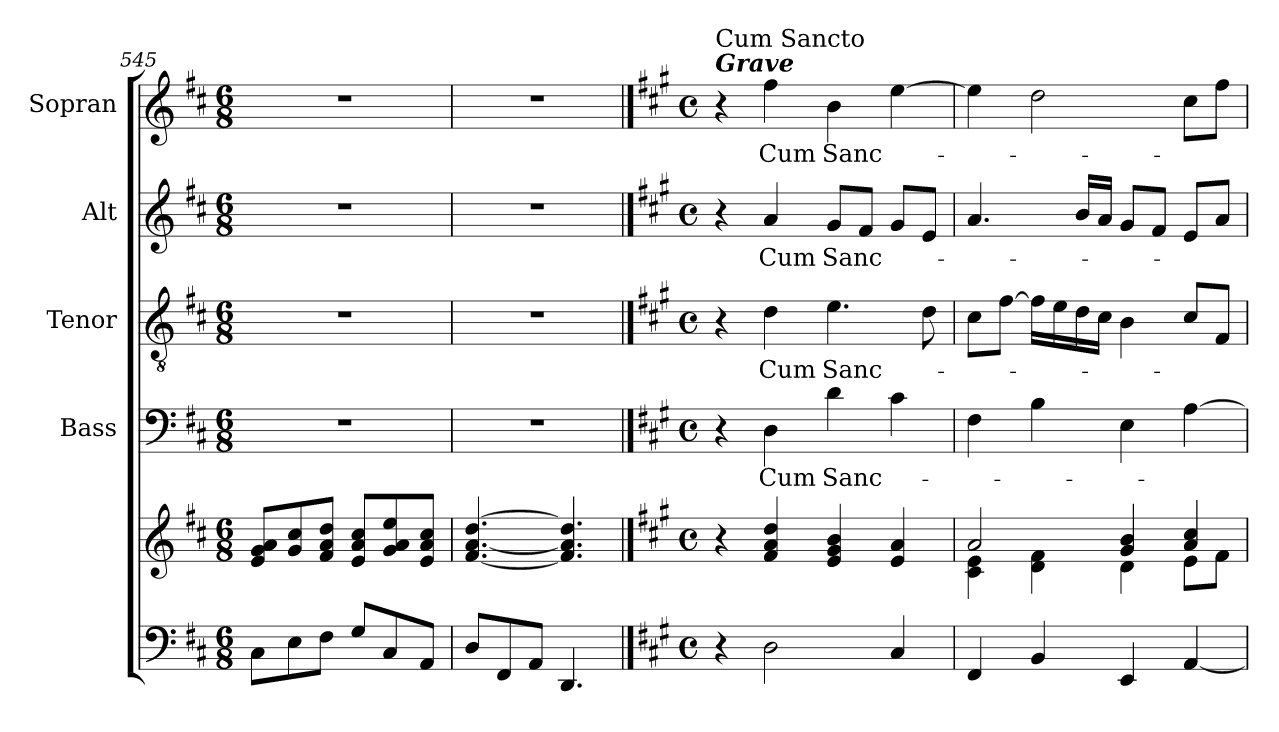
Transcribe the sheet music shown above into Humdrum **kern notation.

**kern	**kern	**kern	**text	**kern	**text	**kern	**text	**kern	**text
*part5	*part5	*part4	*part4	*part3	*part3	*part2	*part2	*part1	*part1
*staff6	*staff5	*staff4	*staff4	*staff3	*staff3	*staff2	*staff2	*staff1	*staff1
*	*	*I"Bass	*	*I"Tenor	*	*I"Alt	*	*I"Sopran	*
*	*	*I'B.	*	*I'T.	*	*I'A.	*	*I'S.	*
*clefF4	*clefG2	*clefF4	*	*clefGv2	*	*clefG2	*	*clefG2	*
*k[f#c#]	*k[f#c#]	*k[f#c#]	*	*k[f#c#]	*	*k[f#c#]	*	*k[f#c#]	*
*D:	*D:	*D:	*	*D:	*	*D:	*	*D:	*
*M6/8	*M6/8	*M6/8	*	*M6/8	*	*M6/8	*	*M6/8	*
=545	=545	=545	=545	=545	=545	=545	=545	=545	=545
8C#\L	8e/ 8g/ 8a/L	2.r	.	2.r	.	2.r	.	2.r	.
8E\	8g/ 8cc#/	.	.	.	.	.	.	.	.
8F#\J	8f#/ 8a/ 8dd/J	.	.	.	.	.	.	.	.
8G/L	8e/ 8a/ 8cc#/L	.	.	.	.	.	.	.	.
8C#/	8g/ 8a/ 8ee/	.	.	.	.	.	.	.	.
8AA/J	8e/ 8a/ 8cc#/J	.	.	.	.	.	.	.	.
=546	=546	=546	=546	=546	=546	=546	=546	=546	=546
8D/L	[4.f#/ [4.a/ [4.dd/	2.r	.	2.r	.	2.r	.	2.r	.
8FF#/	.	.	.	.	.	.	.	.	.
8AA/J	.	.	.	.	.	.	.	.	.
4.DD/	4.f#/] 4.a/] 4.dd/]	.	.	.	.	.	.	.	.
!!LO:PB:g=z
==547	==547	==547	==547	==547	==547	==547	==547	==547	==547
*k[f#c#g#]	*k[f#c#g#]	*k[f#c#g#]	*	*k[f#c#g#]	*	*k[f#c#g#]	*	*k[f#c#g#]	*
*A:	*A:	*A:	*	*A:	*	*A:	*	*A:	*
*M4/4	*M4/4	*M4/4	*	*M4/4	*	*M4/4	*	*M4/4	*
*met(c)	*met(c)	*met(c)	*	*met(c)	*	*met(c)	*	*met(c)	*
!	!	!	!	!	!	!	!	!LO:TX:a:Bi:t=Grave	!
!	!	!	!	!	!	!	!	!LO:TX:a:t=Cum Sancto	!
4r	4r	4r	.	4r	.	4r	.	4r	.
!	!	!	!LO:LY:b	!	!LO:LY:b	!	!LO:LY:b	!	!LO:LY:b
2D\	4f#/ 4a/ 4dd/	4D\	Cum	4d\	Cum	4a/	Cum	4ff#\	Cum
!	!	!	!LO:LY:b	!	!LO:LY:b	!	!LO:LY:b	!	!LO:LY:b
.	4e/ 4g#/ 4b/	4d\	Sanc-	4.e\	Sanc-	8g#/L	Sanc-	4b\	Sanc-
.	.	.	.	.	.	8f#/J	.	.	.
4C#/	4e/ 4a/	4c#\	.	.	.	8g#/L	.	[4ee\	.
.	.	.	.	8d\	.	8e/J	.	.	.
=548	=548	=548	=548	=548	=548	=548	=548	=548	=548
*	*^	*	*	*	*	*	*	*	*
4FF#/	2a/	4c#\ 4e\	4F#\	.	8c#\L	.	4.a/	.	4ee\]	.
.	.	.	.	.	[8f#\J	.	.	.	.	.
4BB/	.	4d\ 4f#\	4B\	.	16f#\LL]	.	.	.	2dd\	.
.	.	.	.	.	16e\	.	.	.	.	.
.	.	.	.	.	16d\	.	16b/LL	.	.	.
.	.	.	.	.	16c#\JJ	.	16a/JJ	.	.	.
4EE/	4g#/ 4b/	4d\	4E\	.	4B\	.	8g#/L	.	.	.
.	.	.	.	.	.	.	8f#/J	.	.	.
[4AA/	4a/ 4cc#/	8e\L	[4A\	.	8c#/L	.	8e/L	.	8cc#\L	.
.	.	8f#\J	.	.	8F#/J	.	8a/J	.	8ff#\J	.
*	*v	*v	*	*	*	*	*	*	*	*
=	=	=	=	=	=	=	=	=	=
*-	*-	*-	*-	*-	*-	*-	*-	*-	*-
